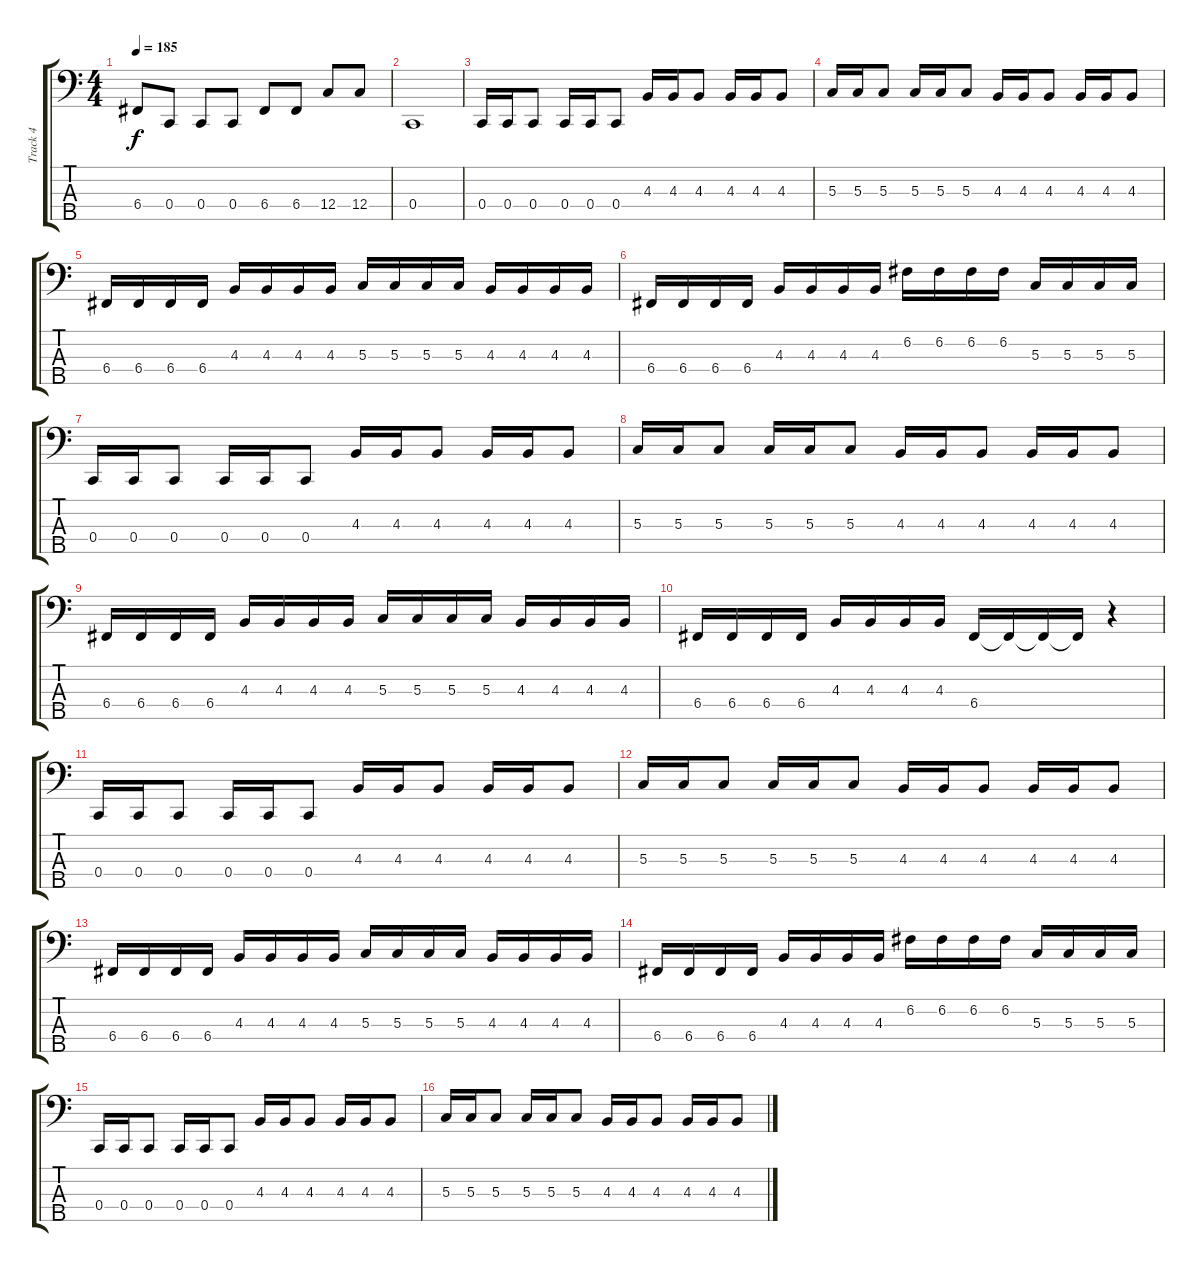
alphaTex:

\track ("Track 4" "Track 4") {instrument electricbasspick}
\staff {score tabs}
\tuning (F2 C2 G1 C1 G0) {hide}
\ts (4 4)
\tempo 185
\clef f4
\ks c
6.4.8{dy f} 0.4.8 0.4.8 0.4.8 6.4.8 6.4.8 12.4.8 12.4.8 |
0.4.1 |
0.4.16 0.4.16 0.4.8 0.4.16 0.4.16 0.4.8 4.3.16 4.3.16 4.3.8 4.3.16 4.3.16 4.3.8 |
5.3.16 5.3.16 5.3.8 5.3.16 5.3.16 5.3.8 4.3.16 4.3.16 4.3.8 4.3.16 4.3.16 4.3.8 |
6.4.16 6.4.16 6.4.16 6.4.16 4.3.16 4.3.16 4.3.16 4.3.16 5.3.16 5.3.16 5.3.16 5.3.16 4.3.16 4.3.16 4.3.16 4.3.16 |
6.4.16 6.4.16 6.4.16 6.4.16 4.3.16 4.3.16 4.3.16 4.3.16 6.2.16 6.2.16 6.2.16 6.2.16 5.3.16 5.3.16 5.3.16 5.3.16 |
0.4.16 0.4.16 0.4.8 0.4.16 0.4.16 0.4.8 4.3.16 4.3.16 4.3.8 4.3.16 4.3.16 4.3.8 |
5.3.16 5.3.16 5.3.8 5.3.16 5.3.16 5.3.8 4.3.16 4.3.16 4.3.8 4.3.16 4.3.16 4.3.8 |
6.4.16 6.4.16 6.4.16 6.4.16 4.3.16 4.3.16 4.3.16 4.3.16 5.3.16 5.3.16 5.3.16 5.3.16 4.3.16 4.3.16 4.3.16 4.3.16 |
6.4.16 6.4.16 6.4.16 6.4.16 4.3.16 4.3.16 4.3.16 4.3.16 6.4.16 6.4{t}.16 6.4{t}.16 6.4{t}.16 r.4 |
0.4.16 0.4.16 0.4.8 0.4.16 0.4.16 0.4.8 4.3.16 4.3.16 4.3.8 4.3.16 4.3.16 4.3.8 |
5.3.16 5.3.16 5.3.8 5.3.16 5.3.16 5.3.8 4.3.16 4.3.16 4.3.8 4.3.16 4.3.16 4.3.8 |
6.4.16 6.4.16 6.4.16 6.4.16 4.3.16 4.3.16 4.3.16 4.3.16 5.3.16 5.3.16 5.3.16 5.3.16 4.3.16 4.3.16 4.3.16 4.3.16 |
6.4.16 6.4.16 6.4.16 6.4.16 4.3.16 4.3.16 4.3.16 4.3.16 6.2.16 6.2.16 6.2.16 6.2.16 5.3.16 5.3.16 5.3.16 5.3.16 |
0.4.16 0.4.16 0.4.8 0.4.16 0.4.16 0.4.8 4.3.16 4.3.16 4.3.8 4.3.16 4.3.16 4.3.8 |
5.3.16 5.3.16 5.3.8 5.3.16 5.3.16 5.3.8 4.3.16 4.3.16 4.3.8 4.3.16 4.3.16 4.3.8
